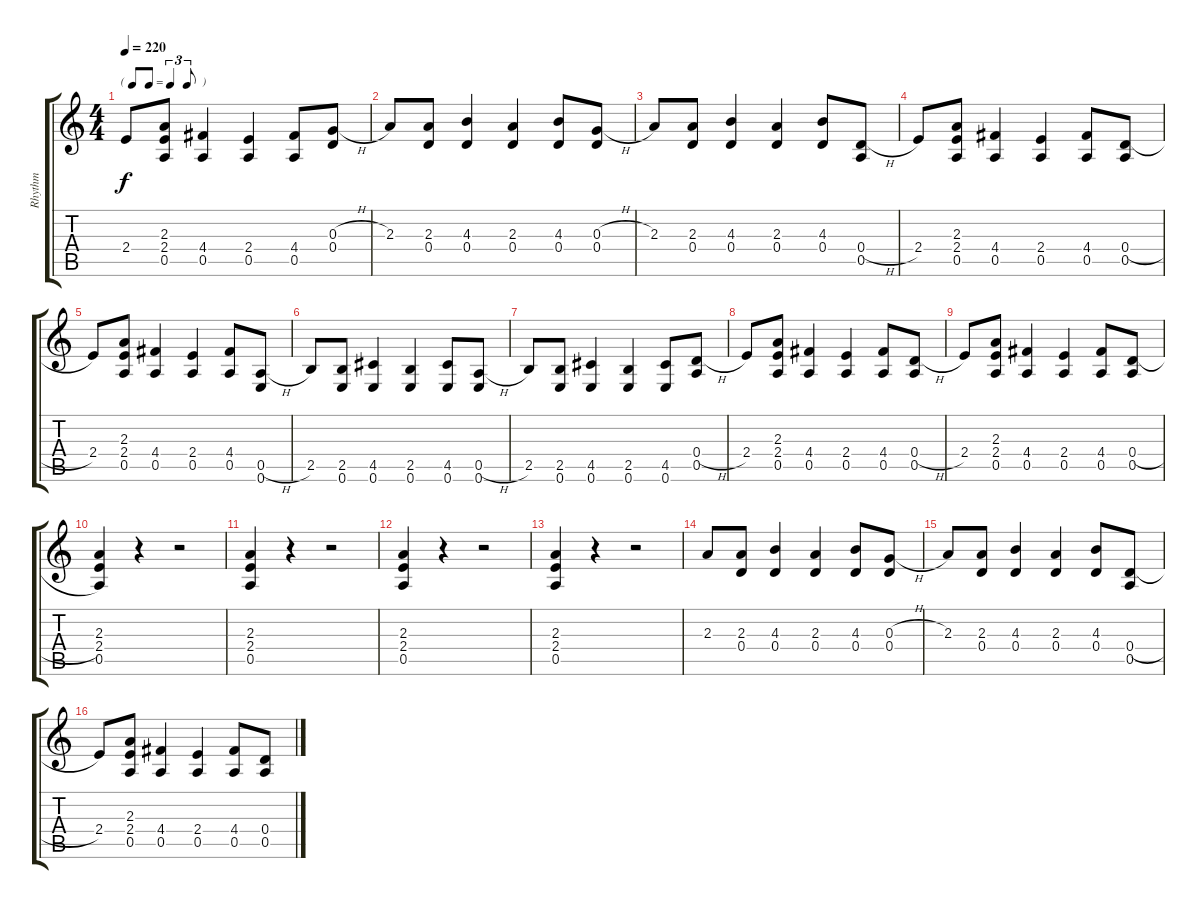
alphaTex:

\track ("Rhythm" "Rhythm") {instrument overdrivenguitar}
\staff {score tabs}
\tuning (E4 B3 G3 D3 A2 E2) {hide}
\ts (4 4)
\tf triplet8th
\tempo 220
\clef g2
\ks c
2.4.8{dy f} (2.3 2.4 0.5).8 (4.4 0.5).4 (2.4 0.5).4 (4.4 0.5).8 (0.3{h} 0.4).8 |
2.3.8 (2.3 0.4).8 (4.3 0.4).4 (2.3 0.4).4 (4.3 0.4).8 (0.3{h} 0.4).8 |
2.3.8 (2.3 0.4).8 (4.3 0.4).4 (2.3 0.4).4 (4.3 0.4).8 (0.4{h} 0.5).8 |
2.4.8 (2.3 2.4 0.5).8 (4.4 0.5).4 (2.4 0.5).4 (4.4 0.5).8 (0.4{h} 0.5).8 |
2.4.8 (2.3 2.4 0.5).8 (4.4 0.5).4 (2.4 0.5).4 (4.4 0.5).8 (0.5{h} 0.6).8 |
2.5.8 (2.5 0.6).8 (4.5 0.6).4 (2.5 0.6).4 (4.5 0.6).8 (0.5{h} 0.6).8 |
2.5.8 (2.5 0.6).8 (4.5 0.6).4 (2.5 0.6).4 (4.5 0.6).8 (0.4{h} 0.5).8 |
2.4.8 (2.3 2.4 0.5).8 (4.4 0.5).4 (2.4 0.5).4 (4.4 0.5).8 (0.4{h} 0.5).8 |
2.4.8 (2.3 2.4 0.5).8 (4.4 0.5).4 (2.4 0.5).4 (4.4 0.5).8 (0.4{h} 0.5).8 |
(2.3 2.4 0.5).4 r.4 r.2 |
(2.3 2.4 0.5).4 r.4 r.2 |
(2.3 2.4 0.5).4 r.4 r.2 |
(2.3 2.4 0.5).4 r.4 r.2 |
2.3.8 (2.3 0.4).8 (4.3 0.4).4 (2.3 0.4).4 (4.3 0.4).8 (0.3{h} 0.4).8 |
2.3.8 (2.3 0.4).8 (4.3 0.4).4 (2.3 0.4).4 (4.3 0.4).8 (0.4{h} 0.5).8 |
2.4.8 (2.3 2.4 0.5).8 (4.4 0.5).4 (2.4 0.5).4 (4.4 0.5).8 (0.4{h} 0.5).8
